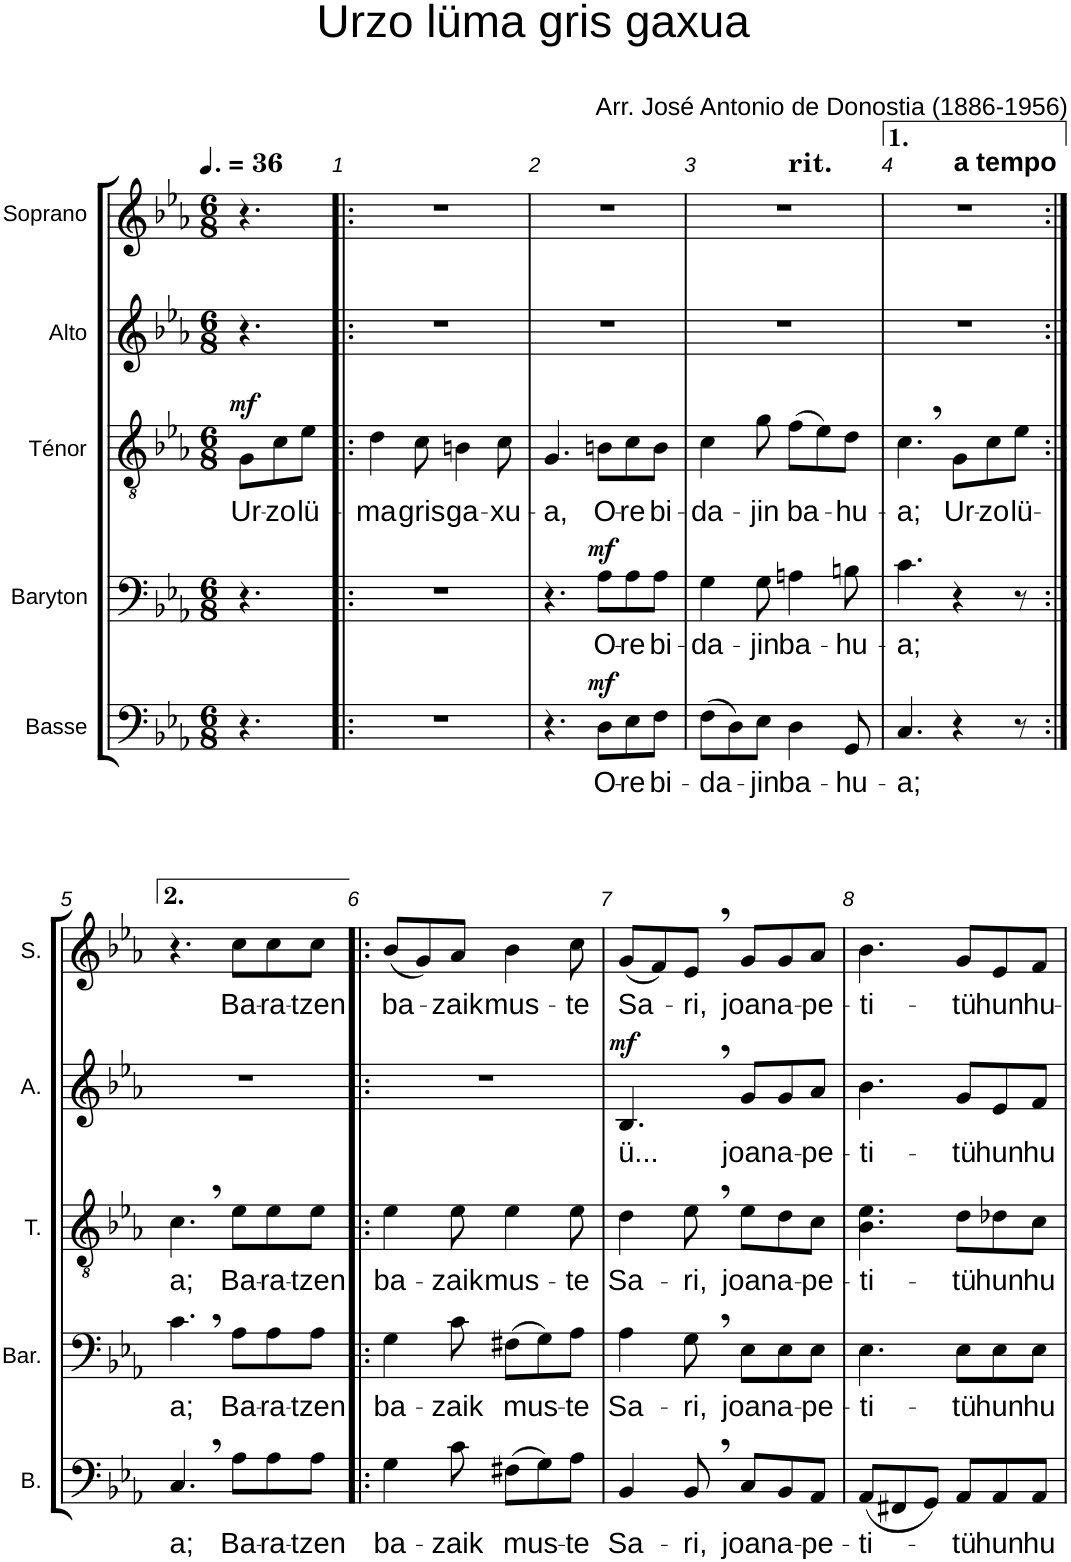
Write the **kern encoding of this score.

**kern	**text	**dynam	**kern	**text	**dynam	**kern	**text	**dynam	**kern	**text	**dynam	**kern	**text
*part5	*part5	*part5	*part4	*part4	*part4	*part3	*part3	*part3	*part2	*part2	*part2	*part1	*part1
*staff5	*staff5	*staff5	*staff4	*staff4	*staff4	*staff3	*staff3	*staff3	*staff2	*staff2	*staff2	*staff1	*staff1
*I"Basse	*	*	*I"Baryton	*	*	*I"Ténor	*	*	*I"Alto	*	*	*I"Soprano	*
*I'B.	*	*	*I'Bar.	*	*	*I'T.	*	*	*I'A.	*	*	*I'S.	*
*clefF4	*	*	*clefF4	*	*	*clefGv2	*	*	*clefG2	*	*	*clefG2	*
*k[b-e-a-]	*	*	*k[b-e-a-]	*	*	*k[b-e-a-]	*	*	*k[b-e-a-]	*	*	*k[b-e-a-]	*
*M6/8	*	*	*M6/8	*	*	*M6/8	*	*	*M6/8	*	*	*M6/8	*
*MM54	*	*	*MM54	*	*	*MM54	*	*	*MM54	*	*	*MM54	*
=	=	=	=	=	=	=	=	=	=	=	=	=	=
!	!	!	!	!	!	!	!LO:LY:b	!LO:DY:a	!	!	!	!	!
4.r	.	.	4.r	.	.	8G\L	Ur-	mf	4.r	.	.	4.r	.
!	!	!	!	!	!	!	!LO:LY:b	!	!	!	!	!	!
.	.	.	.	.	.	8c\	-zo	.	.	.	.	.	.
!	!	!	!	!	!	!	!LO:LY:b	!	!	!	!	!	!
.	.	.	.	.	.	8e-\J	lü-	.	.	.	.	.	.
=1!|:	=1!|:	=1!|:	=1!|:	=1!|:	=1!|:	=1!|:	=1!|:	=1!|:	=1!|:	=1!|:	=1!|:	=1!|:	=1!|:
!	!	!	!	!	!	!	!LO:LY:b	!	!	!	!	!	!
2.r	.	.	2.r	.	.	4d\	-ma	.	2.r	.	.	2.r	.
!	!	!	!	!	!	!	!LO:LY:b	!	!	!	!	!	!
.	.	.	.	.	.	8c\	gris	.	.	.	.	.	.
!	!	!	!	!	!	!	!LO:LY:b	!	!	!	!	!	!
.	.	.	.	.	.	4Bn\	ga-	.	.	.	.	.	.
!	!	!	!	!	!	!	!LO:LY:b	!	!	!	!	!	!
.	.	.	.	.	.	8c\	-xu-	.	.	.	.	.	.
=2	=2	=2	=2	=2	=2	=2	=2	=2	=2	=2	=2	=2	=2
!	!	!	!	!	!	!	!LO:LY:b	!	!	!	!	!	!
4.r	.	.	4.r	.	.	4.G/	-a,	.	2.r	.	.	2.r	.
!	!LO:LY:b	!LO:DY:a	!	!LO:LY:b	!LO:DY:a	!	!LO:LY:b	!	!	!	!	!	!
8D\L	O-	mf	8A-\L	O-	mf	8Bn\L	O-	.	.	.	.	.	.
!	!LO:LY:b	!	!	!LO:LY:b	!	!	!LO:LY:b	!	!	!	!	!	!
8E-\	-re	.	8A-\	-re	.	8c\	-re	.	.	.	.	.	.
!	!LO:LY:b	!	!	!LO:LY:b	!	!	!LO:LY:b	!	!	!	!	!	!
8F\J	bi-	.	8A-\J	bi-	.	8B\J	bi-	.	.	.	.	.	.
=3	=3	=3	=3	=3	=3	=3	=3	=3	=3	=3	=3	=3	=3
!	!LO:LY:b	!	!	!LO:LY:b	!	!	!LO:LY:b	!	!	!	!	!	!
*	*	*	*	*	*	*	*	*	*	*	*	*^	*
(8F\L	-da-	.	4G\	-da-	.	4c\	-da-	.	2.r	.	.	2.r	4.ryy	.
8D\)	.	.	.	.	.	.	.	.	.	.	.	.	.	.
!	!LO:LY:b	!	!	!LO:LY:b	!	!	!LO:LY:b	!	!	!	!	!	!	!
8E-\J	-jin	.	8G\	-jin	.	8g\	-jin	.	.	.	.	.	.	.
!	!	!	!	!	!	!	!	!	!	!	!	!	!LO:TX:a:t=rit.	!
!	!LO:LY:b	!	!	!LO:LY:b	!	!	!LO:LY:b	!	!	!	!	!	!	!
4D\	ba-	.	4An\	ba-	.	(8f\L	ba-	.	.	.	.	.	4.ryy	.
.	.	.	.	.	.	8e-\)	.	.	.	.	.	.	.	.
!	!LO:LY:b	!	!	!LO:LY:b	!	!	!LO:LY:b	!	!	!	!	!	!	!
8GG/	-hu-	.	8Bn\	-hu-	.	8d\J	-hu-	.	.	.	.	.	.	.
=4	=4	=4	=4	=4	=4	=4	=4	=4	=4	=4	=4	=4	=4	=4
!	!LO:LY:b	!	!	!LO:LY:b	!	!	!LO:LY:b	!	!	!	!	!	!	!
4.C/	-a;	.	4.c\	-a;	.	4.c,\	-a;	.	2.r	.	.	2.r	4.ryy	.
!	!	!	!	!	!	!	!	!	!	!	!	!	!LO:TX:a:B:t=a tempo	!
!	!	!	!	!	!	!	!LO:LY:b	!	!	!	!	!	!	!
4r	.	.	4r	.	.	8G\L	Ur-	.	.	.	.	.	4.ryy	.
!	!	!	!	!	!	!	!LO:LY:b	!	!	!	!	!	!	!
.	.	.	.	.	.	8c\	-zo	.	.	.	.	.	.	.
!	!	!	!	!	!	!	!LO:LY:b	!	!	!	!	!	!	!
8r	.	.	8r	.	.	8e-\J	lü-	.	.	.	.	.	.	.
!!LO:LB:g=z
=5:|!	=5:|!	=5:|!	=5:|!	=5:|!	=5:|!	=5:|!	=5:|!	=5:|!	=5:|!	=5:|!	=5:|!	=5:|!	=5:|!	=5:|!
!	!LO:LY:b	!	!	!LO:LY:b	!	!	!LO:LY:b	!	!	!	!	!	!	!
*	*	*	*	*	*	*	*	*	*	*	*	*v	*v	*
4.C,/	-a;	.	4.c,\	-a;	.	4.c,\	-a;	.	2.r	.	.	4.r	.
!	!LO:LY:b	!	!	!LO:LY:b	!	!	!LO:LY:b	!	!	!	!	!	!LO:LY:b
8A-\L	Ba-	.	8A-\L	Ba-	.	8e-\L	Ba-	.	.	.	.	8cc\L	Ba-
!	!LO:LY:b	!	!	!LO:LY:b	!	!	!LO:LY:b	!	!	!	!	!	!LO:LY:b
8A-\	-ra-	.	8A-\	-ra-	.	8e-\	-ra-	.	.	.	.	8cc\	-ra-
!	!LO:LY:b	!	!	!LO:LY:b	!	!	!LO:LY:b	!	!	!	!	!	!LO:LY:b
8A-\J	-tzen	.	8A-\J	-tzen	.	8e-\J	-tzen	.	.	.	.	8cc\J	-tzen
=6!|:	=6!|:	=6!|:	=6!|:	=6!|:	=6!|:	=6!|:	=6!|:	=6!|:	=6!|:	=6!|:	=6!|:	=6!|:	=6!|:
!	!LO:LY:b	!	!	!LO:LY:b	!	!	!LO:LY:b	!	!	!	!	!	!LO:LY:b
4G\	ba-	.	4G\	ba-	.	4e-\	ba-	.	2.r	.	.	(8b-/L	ba-
.	.	.	.	.	.	.	.	.	.	.	.	8g/)	.
!	!LO:LY:b	!	!	!LO:LY:b	!	!	!LO:LY:b	!	!	!	!	!	!LO:LY:b
8c\	-zaik	.	8c\	-zaik	.	8e-\	-zaik	.	.	.	.	8a-/J	-zaik
!	!LO:LY:b	!	!	!LO:LY:b	!	!	!LO:LY:b	!	!	!	!	!	!LO:LY:b
(8F#X\L	mus-	.	(8F#X\L	mus-	.	4e-\	mus-	.	.	.	.	4b-\	mus-
8G\)	.	.	8G\)	.	.	.	.	.	.	.	.	.	.
!	!LO:LY:b	!	!	!LO:LY:b	!	!	!LO:LY:b	!	!	!	!	!	!LO:LY:b
8A-\J	-te	.	8A-\J	-te	.	8e-\	-te	.	.	.	.	8cc\	-te
=7	=7	=7	=7	=7	=7	=7	=7	=7	=7	=7	=7	=7	=7
!	!LO:LY:b	!	!	!LO:LY:b	!	!	!LO:LY:b	!	!	!LO:LY:b	!LO:DY:a	!	!LO:LY:b
4BB-/	Sa-	.	4A-\	Sa-	.	4d\	Sa-	.	4.B-,/	ü...	mf	(8g/L	Sa-
.	.	.	.	.	.	.	.	.	.	.	.	8f/)	.
!	!LO:LY:b	!	!	!LO:LY:b	!	!	!LO:LY:b	!	!	!	!	!	!LO:LY:b
8BB-,/	-ri,	.	8G,\	-ri,	.	8e-,\	-ri,	.	.	.	.	8e-,/J	-ri,
!	!LO:LY:b	!	!	!LO:LY:b	!	!	!LO:LY:b	!	!	!LO:LY:b	!	!	!LO:LY:b
8C/L	joan	.	8E-\L	joan	.	8e-\L	joan	.	8g/L	joan	.	8g/L	joan
!	!LO:LY:b	!	!	!LO:LY:b	!	!	!LO:LY:b	!	!	!LO:LY:b	!	!	!LO:LY:b
8BB-/	a-	.	8E-\	a-	.	8d\	a-	.	8g/	a-	.	8g/	a-
!	!LO:LY:b	!	!	!LO:LY:b	!	!	!LO:LY:b	!	!	!LO:LY:b	!	!	!LO:LY:b
8AA-/J	-pe-	.	8E-\J	-pe-	.	8c\J	-pe-	.	8a-/J	-pe-	.	8a-/J	-pe-
=8	=8	=8	=8	=8	=8	=8	=8	=8	=8	=8	=8	=8	=8
!	!LO:LY:b	!	!	!LO:LY:b	!	!	!LO:LY:b	!	!	!LO:LY:b	!	!	!LO:LY:b
(8AA-/L	-ti-	.	4.E-\	-ti-	.	4.B-\ 4.e-\	-ti-	.	4.b-\	-ti-	.	4.b-\	-ti-
8FF#X/	.	.	.	.	.	.	.	.	.	.	.	.	.
8GG/J)	.	.	.	.	.	.	.	.	.	.	.	.	.
!	!LO:LY:b	!	!	!LO:LY:b	!	!	!LO:LY:b	!	!	!LO:LY:b	!	!	!LO:LY:b
8AA-/L	-tü	.	8E-\L	-tü	.	8d\L	-tü	.	8g/L	-tü	.	8g/L	-tü
!	!LO:LY:b	!	!	!LO:LY:b	!	!	!LO:LY:b	!	!	!LO:LY:b	!	!	!LO:LY:b
8AA-/	hun	.	8E-\	hun	.	8d-X\	hun	.	8e-/	hun	.	8e-/	hun
!	!LO:LY:b	!	!	!LO:LY:b	!	!	!LO:LY:b	!	!	!LO:LY:b	!	!	!LO:LY:b
8AA-/J	hu	.	8E-\J	hu	.	8c\J	hu	.	8f/J	hu	.	8f/J	hu-
=	=	=	=	=	=	=	=	=	=	=	=	=	=
*-	*-	*-	*-	*-	*-	*-	*-	*-	*-	*-	*-	*-	*-
